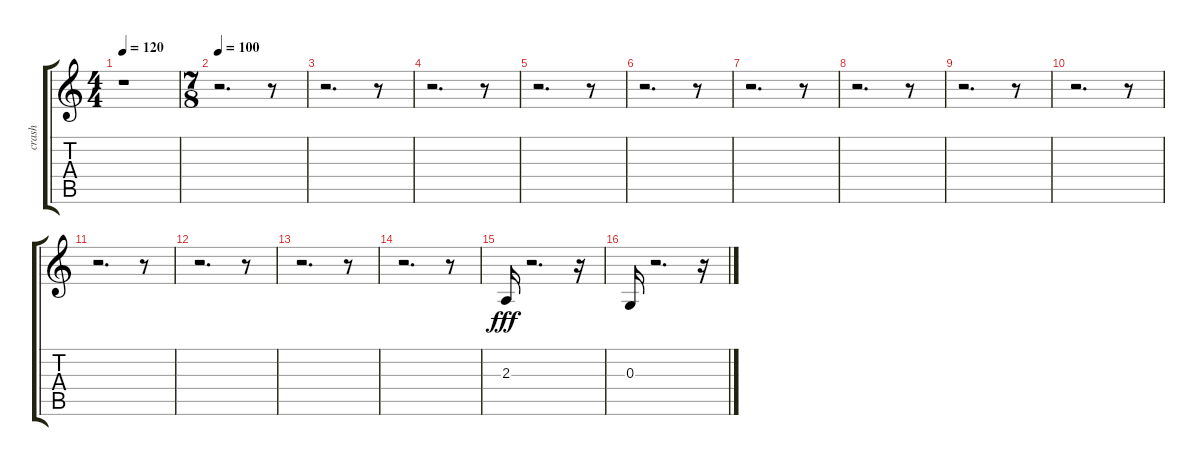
\track ("crash" "crash") {instrument acousticgrandpiano}
\staff {score tabs}
\tuning (E4 B3 G3 D3 A2 E2) {hide}
\ts (4 4)
\tempo 120
\clef g2
\ks c
r.1{dy fff} |
\ts (7 8)
\tempo 100
r.2{d} r.8 |
r.2{d} r.8 |
r.2{d} r.8 |
r.2{d} r.8 |
r.2{d} r.8 |
r.2{d} r.8 |
r.2{d} r.8 |
r.2{d} r.8 |
r.2{d} r.8 |
r.2{d} r.8 |
r.2{d} r.8 |
r.2{d} r.8 |
r.2{d} r.8 |
2.3.16 r.2{d} r.16 |
0.3.16 r.2{d} r.16
